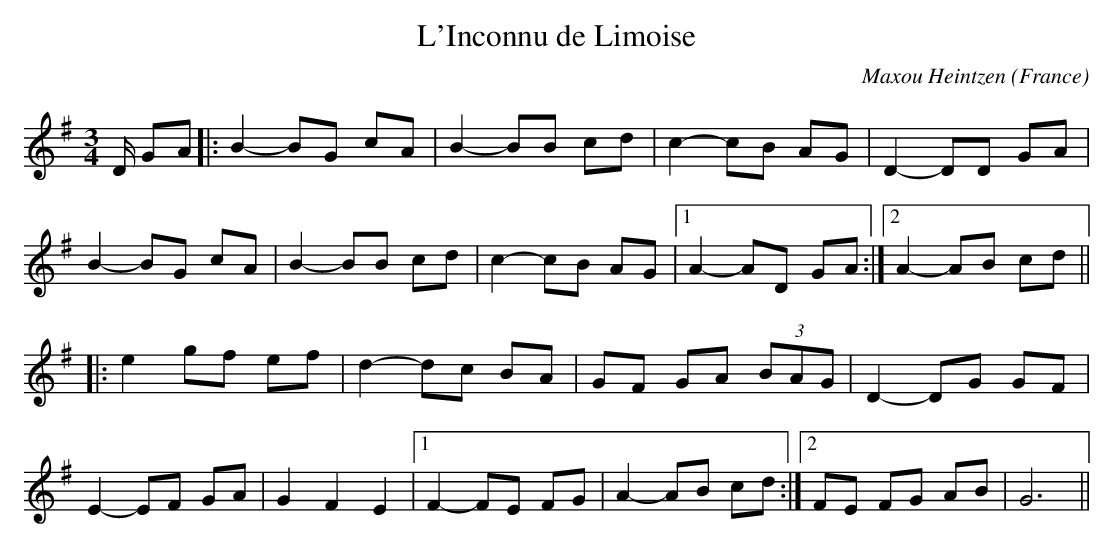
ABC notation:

X:1
T:L'Inconnu de Limoise
C:Maxou Heintzen
L:1/8
M:3/4
O:France
K:G major
D/ GA|:B2-BG cA|B2-BB cd|c2-cB AG|D2-DD GA|
B2-BG cA|B2-BB cd|c2-cB AG|1 A2-AD GA:|2 A2-AB cd||:
e2 gf ef|d2-dc BA|GF GA (3BAG|D2-DG GF|
E2-EF GA|G2F2E2|1 F2-FE FG|A2-AB cd:|2 FE FG AB|G6||
